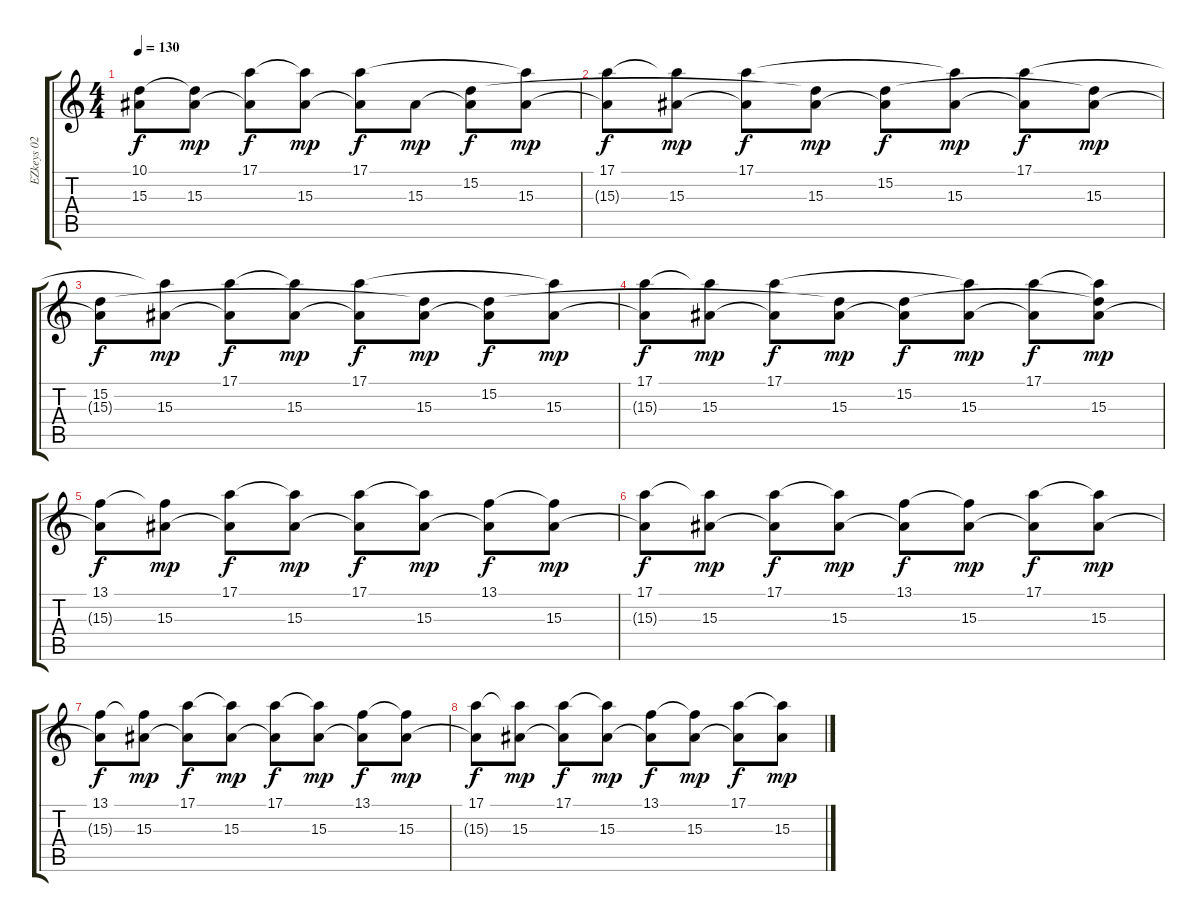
\track ("EZkeys 02" "EZkeys 02") {instrument brightacousticpiano}
\staff {score tabs}
\tuning (E4 B3 G3 D3 A2 E2) {hide}
\ts (4 4)
\tempo 130
\clef g2
\ks c
(10.1 15.3{t}).8{dy f} (10.1{t} 15.3).8{dy mp} (17.1 15.3{t}).8{dy f} (17.1{t} 15.3).8{dy mp} (17.1 15.3{t}).8{dy f} 15.3.8{dy mp} (15.2 15.3{t}).8{dy f} (17.1{t} 15.3).8{dy mp} |
(17.1 15.3{t}).8{dy f} (17.1{t} 15.3).8{dy mp} (17.1 15.3{t}).8{dy f} (15.2{t} 15.3).8{dy mp} (15.2 15.3{t}).8{dy f} (17.1{t} 15.3).8{dy mp} (17.1 15.3{t}).8{dy f} (15.2{t} 15.3).8{dy mp} |
(15.2 15.3{t}).8{dy f} (17.1{t} 15.3).8{dy mp} (17.1 15.3{t}).8{dy f} (17.1{t} 15.3).8{dy mp} (17.1 15.3{t}).8{dy f} (15.2{t} 15.3).8{dy mp} (15.2 15.3{t}).8{dy f} (17.1{t} 15.3).8{dy mp} |
(17.1 15.3{t}).8{dy f} (17.1{t} 15.3).8{dy mp} (17.1 15.3{t}).8{dy f} (15.2{t} 15.3).8{dy mp} (15.2 15.3{t}).8{dy f} (17.1{t} 15.3).8{dy mp} (17.1 15.3{t}).8{dy f} (17.1{t} 15.2{t} 15.3).8{dy mp} |
(13.1 15.3{t}).8{dy f volume 0} (13.1{t} 15.3).8{dy mp} (17.1 15.3{t}).8{dy f} (17.1{t} 15.3).8{dy mp} (17.1 15.3{t}).8{dy f} (17.1{t} 15.3).8{dy mp} (13.1 15.3{t}).8{dy f} (13.1{t} 15.3).8{dy mp} |
(17.1 15.3{t}).8{dy f} (17.1{t} 15.3).8{dy mp} (17.1 15.3{t}).8{dy f} (17.1{t} 15.3).8{dy mp} (13.1 15.3{t}).8{dy f} (13.1{t} 15.3).8{dy mp} (17.1 15.3{t}).8{dy f} (17.1{t} 15.3).8{dy mp} |
(13.1 15.3{t}).8{dy f} (13.1{t} 15.3).8{dy mp} (17.1 15.3{t}).8{dy f} (17.1{t} 15.3).8{dy mp} (17.1 15.3{t}).8{dy f} (17.1{t} 15.3).8{dy mp} (13.1 15.3{t}).8{dy f} (13.1{t} 15.3).8{dy mp} |
(17.1 15.3{t}).8{dy f} (17.1{t} 15.3).8{dy mp} (17.1 15.3{t}).8{dy f} (17.1{t} 15.3).8{dy mp} (13.1 15.3{t}).8{dy f} (13.1{t} 15.3).8{dy mp} (17.1 15.3{t}).8{dy f} (17.1{t} 15.3).8{dy mp}
